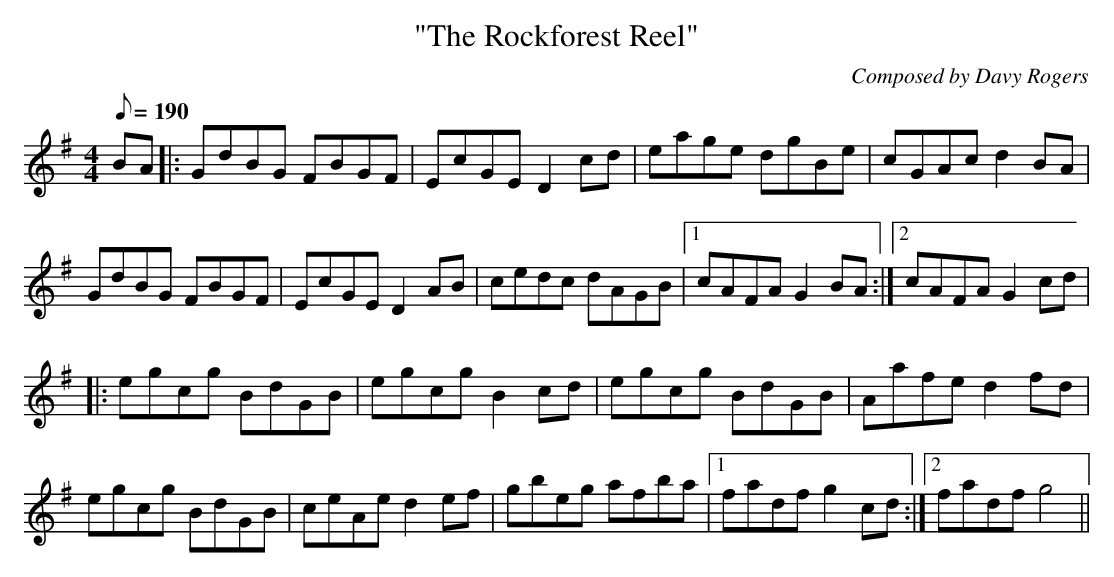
X:1
T:"The Rockforest Reel"
C:Composed by Davy Rogers
L:1/8
Q:190
K:G
M:4/4
BA |: GdBG FBGF | EcGE D2 cd | eage dgBe | cGAc d2 BA |
GdBG FBGF | EcGE D2 AB | cedc dAGB |1 cAFA G2 BA :|2 cAFA G2 cd |
|: egcg BdGB | egcg B2 cd | egcg BdGB | Aafe d2 fd |
egcg BdGB | ceAe d2 ef | gbeg afba |1 fadf g2 cd :|2 fadf g4 ||
